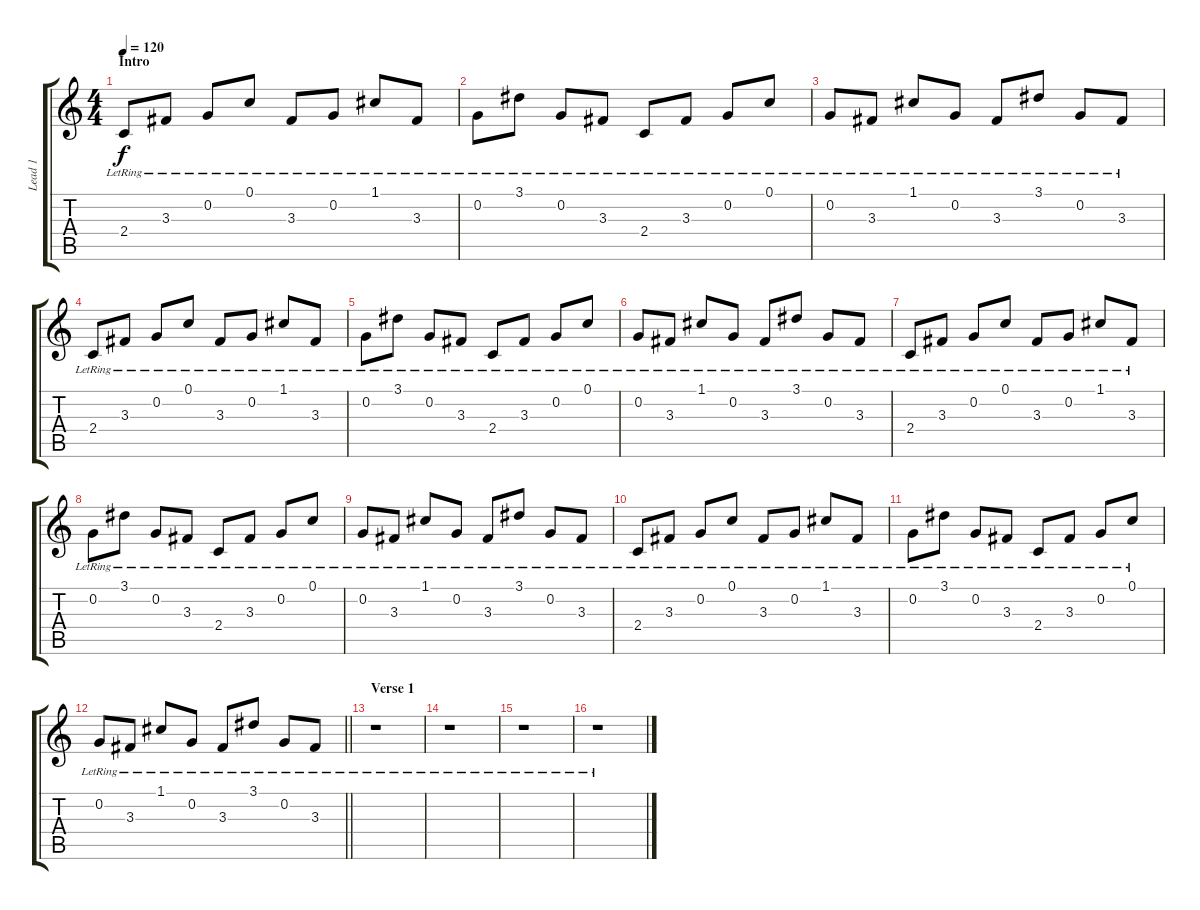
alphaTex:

\track ("Lead 1" "Lead 1") {instrument acousticguitarsteel}
\staff {score tabs}
\tuning (C4 G3 Eb3 Bb2 F2 C2) {hide}
\ts (4 4)
\section ("" "Intro")
\tempo 120
\clef g2
\ks c
2.4{lr}.8{dy f instrument acousticguitarsteel} 3.3{lr}.8 0.2{lr}.8 0.1{lr}.8 3.3{lr}.8 0.2{lr}.8 1.1{lr}.8 3.3{lr}.8 |
0.2{lr}.8 3.1{lr}.8 0.2{lr}.8 3.3{lr}.8 2.4{lr}.8 3.3{lr}.8 0.2{lr}.8 0.1{lr}.8 |
0.2{lr}.8 3.3{lr}.8 1.1{lr}.8 0.2{lr}.8 3.3{lr}.8 3.1{lr}.8 0.2{lr}.8 3.3{lr}.8 |
2.4{lr}.8 3.3{lr}.8 0.2{lr}.8 0.1{lr}.8 3.3{lr}.8 0.2{lr}.8 1.1{lr}.8 3.3{lr}.8 |
0.2{lr}.8 3.1{lr}.8 0.2{lr}.8 3.3{lr}.8 2.4{lr}.8 3.3{lr}.8 0.2{lr}.8 0.1{lr}.8 |
0.2{lr}.8 3.3{lr}.8 1.1{lr}.8 0.2{lr}.8 3.3{lr}.8 3.1{lr}.8 0.2{lr}.8 3.3{lr}.8 |
2.4{lr}.8 3.3{lr}.8 0.2{lr}.8 0.1{lr}.8 3.3{lr}.8 0.2{lr}.8 1.1{lr}.8 3.3{lr}.8 |
0.2{lr}.8 3.1{lr}.8 0.2{lr}.8 3.3{lr}.8 2.4{lr}.8 3.3{lr}.8 0.2{lr}.8 0.1{lr}.8 |
0.2{lr}.8 3.3{lr}.8 1.1{lr}.8 0.2{lr}.8 3.3{lr}.8 3.1{lr}.8 0.2{lr}.8 3.3{lr}.8 |
2.4{lr}.8 3.3{lr}.8 0.2{lr}.8 0.1{lr}.8 3.3{lr}.8 0.2{lr}.8 1.1{lr}.8 3.3{lr}.8 |
0.2{lr}.8 3.1{lr}.8 0.2{lr}.8 3.3{lr}.8 2.4{lr}.8 3.3{lr}.8 0.2{lr}.8 0.1{lr}.8 |
\barLineRight lightlight
0.2{lr}.8 3.3{lr}.8 1.1{lr}.8 0.2{lr}.8 3.3{lr}.8 3.1{lr}.8 0.2{lr}.8 3.3{lr}.8 |
\section ("" "Verse 1")
r.1 |
r.1 |
r.1 |
r.1
